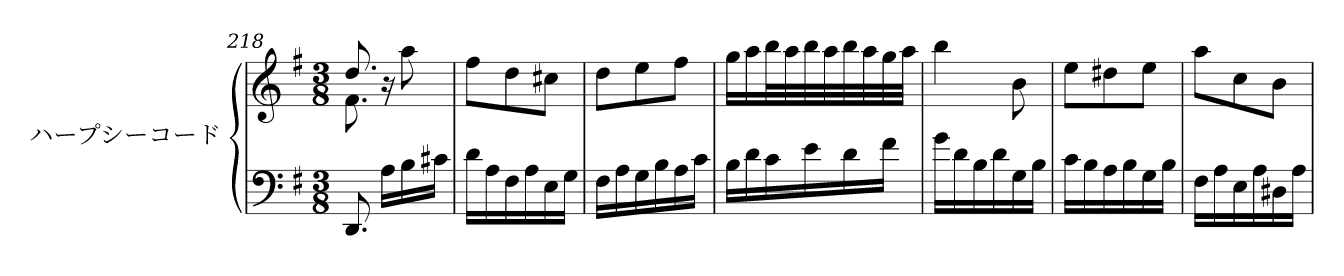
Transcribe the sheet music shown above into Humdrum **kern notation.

**kern	**kern
*part1	*part1
*staff2	*staff1
*I"ハープシーコード	*
*clefF4	*clefG2
*k[f#]	*k[f#]
*M3/8	*M3/8
=218	=218
*	*^
8.DD/	8.dd/	8.f#\
16A\LL	16r	8.ryy
16B\	8aa\	.
16c#X\JJ	.	.
*	*v	*v
=219	=219
16d\LL	8ff#\L
16A\	.
16F#\	8dd\
16A\	.
16E\	8cc#X\J
16G\JJ	.
!!LO:LB:g=z
=220	=220
16F#\LL	8dd\L
16A\	.
16G\	8ee\
16B\	.
16A\	8ff#\J
16c\JJ	.
=221	=221
16B\LL	16gg\LL
16d\	16aa\
16c\	32bb\L
.	32aa\
16e\	32bb\
.	32aa\
16d\	32bb\
.	32aa\
16f#\JJ	32gg\
.	32aa\JJJ
=222	=222
16g\LL	4bb\
16d\	.
16B\	.
16d\	.
16G\	8b\
16B\JJ	.
=223	=223
16c\LL	8ee\L
16B\	.
16A\	8dd#X\
16B\	.
16G\	8ee\J
16B\JJ	.
=224	=224
16F#\LL	8aa\L
16A\	.
16E\	8cc\
16A\	.
16D#X\	8b\J
16A\JJ	.
=	=
*-	*-
